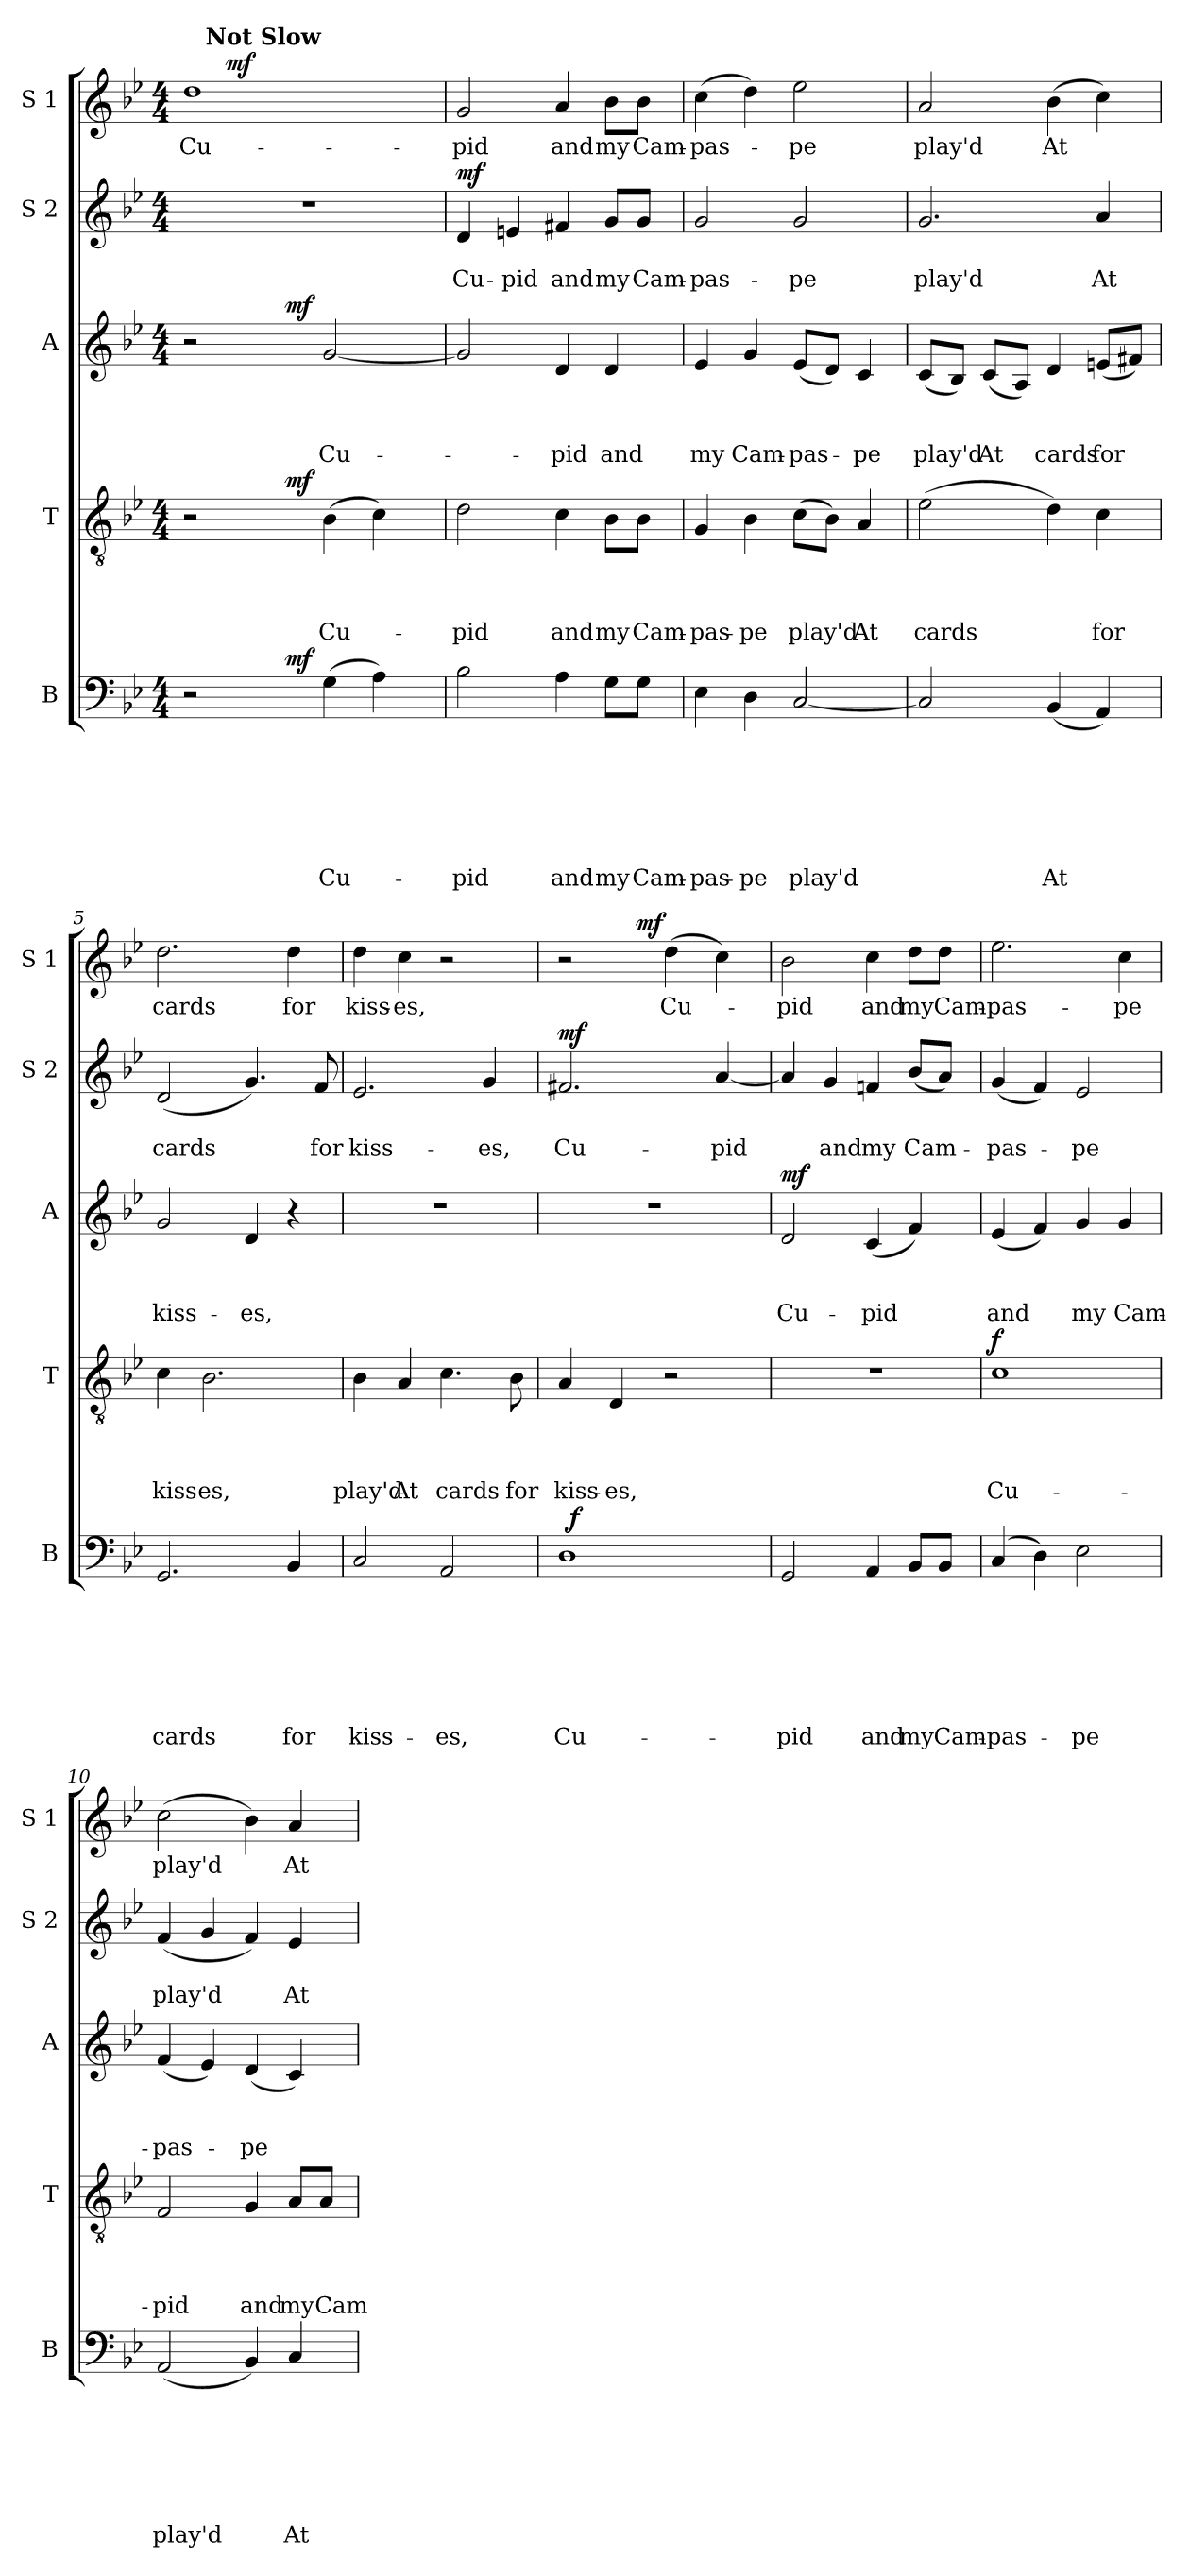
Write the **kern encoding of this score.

**kern	**text	**text	**text	**text	**text	**text	**text	**dynam	**kern	**text	**text	**text	**text	**dynam	**kern	**text	**text	**text	**dynam	**kern	**text	**text	**dynam	**kern	**text	**dynam
*part5	*part5	*part5	*part5	*part5	*part5	*part5	*part5	*part5	*part4	*part4	*part4	*part4	*part4	*part4	*part3	*part3	*part3	*part3	*part3	*part2	*part2	*part2	*part2	*part1	*part1	*part1
*staff5	*staff5	*staff5	*staff5	*staff5	*staff5	*staff5	*staff5	*staff5	*staff4	*staff4	*staff4	*staff4	*staff4	*staff4	*staff3	*staff3	*staff3	*staff3	*staff3	*staff2	*staff2	*staff2	*staff2	*staff1	*staff1	*staff1
*I"B	*	*	*	*	*	*	*	*	*I"T	*	*	*	*	*	*I"A	*	*	*	*	*I"S 2	*	*	*	*I"S 1	*	*
*I'B	*	*	*	*	*	*	*	*	*I'T	*	*	*	*	*	*I'A	*	*	*	*	*I'S 2	*	*	*	*I'S 1	*	*
*clefF4	*	*	*	*	*	*	*	*	*clefGv2	*	*	*	*	*	*clefG2	*	*	*	*	*clefG2	*	*	*	*clefG2	*	*
*k[b-e-]	*	*	*	*	*	*	*	*	*k[b-e-]	*	*	*	*	*	*k[b-e-]	*	*	*	*	*k[b-e-]	*	*	*	*k[b-e-]	*	*
*B-:	*	*	*	*	*	*	*	*	*B-:	*	*	*	*	*	*B-:	*	*	*	*	*B-:	*	*	*	*B-:	*	*
*M4/4	*	*	*	*	*	*	*	*	*M4/4	*	*	*	*	*	*M4/4	*	*	*	*	*M4/4	*	*	*	*M4/4	*	*
=1	=1	=1	=1	=1	=1	=1	=1	=1	=1	=1	=1	=1	=1	=1	=1	=1	=1	=1	=1	=1	=1	=1	=1	=1	=1	=1
!	!	!	!	!	!	!	!	!	!	!	!	!	!	!	!	!	!	!	!	!	!	!	!	!	!LO:LY:b	!
*^	*	*	*	*	*	*	*	*	*^	*	*	*	*	*	*^	*	*	*	*	*	*	*	*	*^	*	*
*	*	*	*	*	*	*	*	*	*	*	*	*	*	*	*	*	*	*	*	*	*	*	*	*	*	*	*	*^	*	*
2r	4ryy	.	.	.	.	.	.	.	.	2r	4ryy	.	.	.	.	.	2r	4ryy	.	.	.	.	1r	.	.	.	1dd	8ryy	16ryy	Cu-	.
!	!	!	!	!	!	!	!	!	!	!	!	!	!	!	!	!	!	!	!	!	!	!	!	!	!	!	!	!	!LO:TX:a:B:t=Not Slow	!	!
.	.	.	.	.	.	.	.	.	.	.	.	.	.	.	.	.	.	.	.	.	.	.	.	.	.	.	.	.	2...ryy	.	.
!	!	!	!	!	!	!	!	!	!	!	!	!	!	!	!	!	!	!	!	!	!	!	!	!	!	!	!	!	!	!	!LO:DY:a
.	.	.	.	.	.	.	.	.	.	.	.	.	.	.	.	.	.	.	.	.	.	.	.	.	.	.	.	2..ryy	.	.	mf
.	16.ryy	.	.	.	.	.	.	.	.	.	16.ryy	.	.	.	.	.	.	16.ryy	.	.	.	.	.	.	.	.	.	.	.	.	.
!	!	!	!	!	!	!	!	!	!LO:DY:a	!	!	!	!	!	!	!LO:DY:b	!	!	!	!	!	!LO:DY:a	!	!	!	!	!	!	!	!	!
.	2ryy	.	.	.	.	.	.	.	mf	.	2ryy	.	.	.	.	mf	.	2ryy	.	.	.	mf	.	.	.	.	.	.	.	.	.
!	!	!	!	!	!	!	!	!LO:LY:b	!	!	!	!	!	!	!LO:LY:b	!	!	!	!	!	!LO:LY:b	!	!	!	!	!	!	!	!	!	!
(>4G\	.	.	.	.	.	.	.	Cu-	.	(>4B-\	.	.	.	.	Cu-	.	[<2g/	.	.	.	Cu-	.	.	.	.	.	.	.	.	.	.
4A\)	.	.	.	.	.	.	.	.	.	4c\)	.	.	.	.	.	.	.	.	.	.	.	.	.	.	.	.	.	.	.	.	.
.	8ryy	.	.	.	.	.	.	.	.	.	8ryy	.	.	.	.	.	.	8ryy	.	.	.	.	.	.	.	.	.	.	.	.	.
.	32ryy	.	.	.	.	.	.	.	.	.	32ryy	.	.	.	.	.	.	32ryy	.	.	.	.	.	.	.	.	.	.	.	.	.
=2	=2	=2	=2	=2	=2	=2	=2	=2	=2	=2	=2	=2	=2	=2	=2	=2	=2	=2	=2	=2	=2	=2	=2	=2	=2	=2	=2	=2	=2	=2	=2
!	!	!	!	!	!	!	!	!LO:LY:b	!	!	!	!	!	!	!LO:LY:b	!	!	!	!	!	!	!	!	!	!LO:LY:b	!LO:DY:a	!	!	!	!LO:LY:b	!
*v	*v	*	*	*	*	*	*	*	*	*	*	*	*	*	*	*	*v	*v	*	*	*	*	*	*	*	*	*v	*v	*v	*	*
*	*	*	*	*	*	*	*	*	*v	*v	*	*	*	*	*	*	*	*	*	*	*	*	*	*	*	*	*
2B-\	.	.	.	.	.	.	-pid	.	2d\	.	.	.	-pid	.	2g/]	.	.	.	.	4d/	.	Cu-	mf	2g/	-pid	.
!	!	!	!	!	!	!	!	!	!	!	!	!	!	!	!	!	!	!	!	!	!	!LO:LY:b	!	!	!	!
.	.	.	.	.	.	.	.	.	.	.	.	.	.	.	.	.	.	.	.	4en/	.	-pid	.	.	.	.
!	!	!	!	!	!	!	!LO:LY:b	!	!	!	!	!	!LO:LY:b	!	!	!	!	!LO:LY:b	!	!	!	!LO:LY:b	!	!	!LO:LY:b	!
4A\	.	.	.	.	.	.	and	.	4c\	.	.	.	and	.	4d/	.	.	-pid	.	4f#X/	.	and	.	4a/	and	.
!	!	!	!	!	!	!	!LO:LY:b	!	!	!	!	!	!LO:LY:b	!	!	!	!	!LO:LY:b	!	!	!	!LO:LY:b	!	!	!LO:LY:b	!
8G\L	.	.	.	.	.	.	my	.	8B-\L	.	.	.	my	.	4d/	.	.	and	.	8g/L	.	my	.	8b-\L	my	.
!	!	!	!	!	!	!	!LO:LY:b	!	!	!	!	!	!LO:LY:b	!	!	!	!	!	!	!	!	!LO:LY:b	!	!	!LO:LY:b	!
8G\J	.	.	.	.	.	.	Cam-	.	8B-\J	.	.	.	Cam-	.	.	.	.	.	.	8g/J	.	Cam-	.	8b-\J	Cam-	.
=3	=3	=3	=3	=3	=3	=3	=3	=3	=3	=3	=3	=3	=3	=3	=3	=3	=3	=3	=3	=3	=3	=3	=3	=3	=3	=3
!	!	!	!	!	!	!	!LO:LY:b	!	!	!	!	!	!LO:LY:b	!	!	!	!	!LO:LY:b	!	!	!	!LO:LY:b	!	!	!LO:LY:b	!
4E-\	.	.	.	.	.	.	-pas-	.	4G/	.	.	.	-pas-	.	4e-/	.	.	my	.	2g/	.	-pas-	.	(>4cc\	-pas-	.
!	!	!	!	!	!	!	!LO:LY:b	!	!	!	!	!	!LO:LY:b	!	!	!	!	!LO:LY:b	!	!	!	!	!	!	!	!
4D\	.	.	.	.	.	.	-pe	.	4B-\	.	.	.	-pe	.	4g/	.	.	Cam-	.	.	.	.	.	4dd\)	.	.
!	!	!	!	!	!	!	!LO:LY:b	!	!	!	!	!	!LO:LY:b	!	!	!	!	!LO:LY:b	!	!	!	!LO:LY:b	!	!	!LO:LY:b	!
[<2C/	.	.	.	.	.	.	play'd	.	(>8c\L	.	.	.	play'd	.	(<8e-/L	.	.	-pas-	.	2g/	.	-pe	.	2ee-\	-pe	.
.	.	.	.	.	.	.	.	.	8B-\J)	.	.	.	.	.	8d/J)	.	.	.	.	.	.	.	.	.	.	.
!	!	!	!	!	!	!	!	!	!	!	!	!	!LO:LY:b	!	!	!	!	!LO:LY:b	!	!	!	!	!	!	!	!
.	.	.	.	.	.	.	.	.	4A/	.	.	.	At	.	4c/	.	.	-pe	.	.	.	.	.	.	.	.
=4	=4	=4	=4	=4	=4	=4	=4	=4	=4	=4	=4	=4	=4	=4	=4	=4	=4	=4	=4	=4	=4	=4	=4	=4	=4	=4
!	!	!	!	!	!	!	!	!	!	!	!	!	!LO:LY:b	!	!	!	!	!LO:LY:b	!	!	!	!LO:LY:b	!	!	!LO:LY:b	!
2C/]	.	.	.	.	.	.	.	.	(>2e-\	.	.	.	cards	.	(<8c/L	.	.	play'd	.	2.g/	.	play'd	.	2a/	play'd	.
.	.	.	.	.	.	.	.	.	.	.	.	.	.	.	8B-/J)	.	.	.	.	.	.	.	.	.	.	.
!	!	!	!	!	!	!	!	!	!	!	!	!	!	!	!	!	!	!LO:LY:b	!	!	!	!	!	!	!	!
.	.	.	.	.	.	.	.	.	.	.	.	.	.	.	(<8c/L	.	.	At	.	.	.	.	.	.	.	.
.	.	.	.	.	.	.	.	.	.	.	.	.	.	.	8A/J)	.	.	.	.	.	.	.	.	.	.	.
!	!	!	!	!	!	!	!LO:LY:b	!	!	!	!	!	!	!	!	!	!	!LO:LY:b	!	!	!	!	!	!	!LO:LY:b	!
(<4BB-/	.	.	.	.	.	.	At	.	4d\)	.	.	.	.	.	4d/	.	.	cards	.	.	.	.	.	(>4b-\	At	.
!	!	!	!	!	!	!	!	!	!	!	!	!	!LO:LY:b	!	!	!	!	!LO:LY:b	!	!	!	!LO:LY:b	!	!	!	!
4AA/)	.	.	.	.	.	.	.	.	4c\	.	.	.	for	.	(<8en/L	.	.	for	.	4a/	.	At	.	4cc\)	.	.
.	.	.	.	.	.	.	.	.	.	.	.	.	.	.	8f#X/J)	.	.	.	.	.	.	.	.	.	.	.
!!LO:PB:g=z
=5	=5	=5	=5	=5	=5	=5	=5	=5	=5	=5	=5	=5	=5	=5	=5	=5	=5	=5	=5	=5	=5	=5	=5	=5	=5	=5
!	!	!	!	!	!	!	!LO:LY:b	!	!	!	!	!	!LO:LY:b	!	!	!	!	!LO:LY:b	!	!	!	!LO:LY:b	!	!	!LO:LY:b	!
2.GG/	.	.	.	.	.	.	cards	.	4c\	.	.	.	kiss-	.	2g/	.	.	kiss-	.	(<2d/	.	cards	.	2.dd\	cards	.
!	!	!	!	!	!	!	!	!	!	!	!	!	!LO:LY:b	!	!	!	!	!	!	!	!	!	!	!	!	!
.	.	.	.	.	.	.	.	.	2.B-\	.	.	.	-es,	.	.	.	.	.	.	.	.	.	.	.	.	.
!	!	!	!	!	!	!	!	!	!	!	!	!	!	!	!	!	!	!LO:LY:b	!	!	!	!	!	!	!	!
.	.	.	.	.	.	.	.	.	.	.	.	.	.	.	4d/	.	.	-es,	.	4.g/)	.	.	.	.	.	.
!	!	!	!	!	!	!	!LO:LY:b	!	!	!	!	!	!	!	!	!	!	!	!	!	!	!	!	!	!LO:LY:b	!
4BB-/	.	.	.	.	.	.	for	.	.	.	.	.	.	.	4r	.	.	.	.	.	.	.	.	4dd\	for	.
!	!	!	!	!	!	!	!	!	!	!	!	!	!	!	!	!	!	!	!	!	!	!LO:LY:b	!	!	!	!
.	.	.	.	.	.	.	.	.	.	.	.	.	.	.	.	.	.	.	.	8f/	.	for	.	.	.	.
=6	=6	=6	=6	=6	=6	=6	=6	=6	=6	=6	=6	=6	=6	=6	=6	=6	=6	=6	=6	=6	=6	=6	=6	=6	=6	=6
!	!	!	!	!	!	!	!LO:LY:b	!	!	!	!	!	!LO:LY:b	!	!	!	!	!	!	!	!	!LO:LY:b	!	!	!LO:LY:b	!
2C/	.	.	.	.	.	.	kiss-	.	4B-\	.	.	.	play'd	.	1r	.	.	.	.	2.e-/	.	kiss-	.	4dd\	kiss-	.
!	!	!	!	!	!	!	!	!	!	!	!	!	!LO:LY:b	!	!	!	!	!	!	!	!	!	!	!	!LO:LY:b	!
.	.	.	.	.	.	.	.	.	4A/	.	.	.	At	.	.	.	.	.	.	.	.	.	.	4cc\	-es,	.
!	!	!	!	!	!	!	!LO:LY:b	!	!	!	!	!	!LO:LY:b	!	!	!	!	!	!	!	!	!	!	!	!	!
2AA/	.	.	.	.	.	.	-es,	.	4.c\	.	.	.	cards	.	.	.	.	.	.	.	.	.	.	2r	.	.
!	!	!	!	!	!	!	!	!	!	!	!	!	!	!	!	!	!	!	!	!	!	!LO:LY:b	!	!	!	!
.	.	.	.	.	.	.	.	.	.	.	.	.	.	.	.	.	.	.	.	4g/	.	-es,	.	.	.	.
!	!	!	!	!	!	!	!	!	!	!	!	!	!LO:LY:b	!	!	!	!	!	!	!	!	!	!	!	!	!
.	.	.	.	.	.	.	.	.	8B-\	.	.	.	for	.	.	.	.	.	.	.	.	.	.	.	.	.
=7	=7	=7	=7	=7	=7	=7	=7	=7	=7	=7	=7	=7	=7	=7	=7	=7	=7	=7	=7	=7	=7	=7	=7	=7	=7	=7
!	!	!	!	!	!	!	!LO:LY:b	!	!	!	!	!	!LO:LY:b	!	!	!	!	!	!	!	!	!LO:LY:b	!LO:DY:a	!	!	!
*^	*	*	*	*	*	*	*	*	*	*	*	*	*	*	*	*	*	*	*	*	*	*	*	*^	*	*
1D	32ryy	.	.	.	.	.	.	Cu-	.	4A/	.	.	.	kiss-	.	1r	.	.	.	.	2.f#X/	.	Cu-	mf	2r	4.ryy	.	.
!	!	!	!	!	!	!	!	!	!LO:DY:a	!	!	!	!	!	!	!	!	!	!	!	!	!	!	!	!	!	!	!
.	2ryy	.	.	.	.	.	.	.	f	.	.	.	.	.	.	.	.	.	.	.	.	.	.	.	.	.	.	.
!	!	!	!	!	!	!	!	!	!	!	!	!	!	!LO:LY:b	!	!	!	!	!	!	!	!	!	!	!	!	!	!
.	.	.	.	.	.	.	.	.	.	4D/	.	.	.	-es,	.	.	.	.	.	.	.	.	.	.	.	.	.	.
!	!	!	!	!	!	!	!	!	!	!	!	!	!	!	!	!	!	!	!	!	!	!	!	!	!	!	!	!LO:DY:a
.	.	.	.	.	.	.	.	.	.	.	.	.	.	.	.	.	.	.	.	.	.	.	.	.	.	2ryy	.	mf
!	!	!	!	!	!	!	!	!	!	!	!	!	!	!	!	!	!	!	!	!	!	!	!	!	!	!	!LO:LY:b	!
.	.	.	.	.	.	.	.	.	.	2r	.	.	.	.	.	.	.	.	.	.	.	.	.	.	(>4dd\	.	Cu-	.
.	4...ryy	.	.	.	.	.	.	.	.	.	.	.	.	.	.	.	.	.	.	.	.	.	.	.	.	.	.	.
!	!	!	!	!	!	!	!	!	!	!	!	!	!	!	!	!	!	!	!	!	!	!	!LO:LY:b	!	!	!	!	!
.	.	.	.	.	.	.	.	.	.	.	.	.	.	.	.	.	.	.	.	.	[<4a/	.	-pid	.	4cc\)	.	.	.
.	.	.	.	.	.	.	.	.	.	.	.	.	.	.	.	.	.	.	.	.	.	.	.	.	.	8ryy	.	.
=8	=8	=8	=8	=8	=8	=8	=8	=8	=8	=8	=8	=8	=8	=8	=8	=8	=8	=8	=8	=8	=8	=8	=8	=8	=8	=8	=8	=8
!	!	!	!	!	!	!	!	!LO:LY:b	!	!	!	!	!	!	!	!	!	!	!LO:LY:b	!LO:DY:a	!	!	!	!	!	!	!LO:LY:b	!
*v	*v	*	*	*	*	*	*	*	*	*	*	*	*	*	*	*	*	*	*	*	*	*	*	*	*v	*v	*	*
2GG/	.	.	.	.	.	.	-pid	.	1r	.	.	.	.	.	2d/	.	.	Cu-	mf	4a/]	.	.	.	2b-\	-pid	.
!	!	!	!	!	!	!	!	!	!	!	!	!	!	!	!	!	!	!	!	!	!	!LO:LY:b	!	!	!	!
.	.	.	.	.	.	.	.	.	.	.	.	.	.	.	.	.	.	.	.	4g/	.	and	.	.	.	.
!	!	!	!	!	!	!	!LO:LY:b	!	!	!	!	!	!	!	!	!	!	!LO:LY:b	!	!	!	!LO:LY:b	!	!	!LO:LY:b	!
4AA/	.	.	.	.	.	.	and	.	.	.	.	.	.	.	(<4c/	.	.	-pid	.	4fn/	.	my	.	4cc\	and	.
!	!	!	!	!	!	!	!LO:LY:b	!	!	!	!	!	!	!	!	!	!	!	!	!	!	!LO:LY:b	!	!	!LO:LY:b	!
8BB-/L	.	.	.	.	.	.	my	.	.	.	.	.	.	.	4f/)	.	.	.	.	(<8b-/L	.	Cam-	.	8dd\L	my	.
!	!	!	!	!	!	!	!LO:LY:b	!	!	!	!	!	!	!	!	!	!	!	!	!	!	!	!	!	!LO:LY:b	!
8BB-/J	.	.	.	.	.	.	Cam-	.	.	.	.	.	.	.	.	.	.	.	.	8a/J)	.	.	.	8dd\J	Cam-	.
!!LO:LB:g=z
=9	=9	=9	=9	=9	=9	=9	=9	=9	=9	=9	=9	=9	=9	=9	=9	=9	=9	=9	=9	=9	=9	=9	=9	=9	=9	=9
!	!	!	!	!	!	!	!LO:LY:b	!	!	!	!	!	!LO:LY:b	!LO:DY:a	!	!	!	!LO:LY:b	!	!	!	!LO:LY:b	!	!	!LO:LY:b	!
(4C/	.	.	.	.	.	.	-pas-	.	1c	.	.	.	Cu-	f	(<4e-/	.	.	and	.	(<4g/	.	-pas-	.	2.ee-\	-pas-	.
4D\)	.	.	.	.	.	.	.	.	.	.	.	.	.	.	4f/)	.	.	.	.	4f/)	.	.	.	.	.	.
!	!	!	!	!	!	!	!LO:LY:b	!	!	!	!	!	!	!	!	!	!	!LO:LY:b	!	!	!	!LO:LY:b	!	!	!	!
2E-\	.	.	.	.	.	.	-pe	.	.	.	.	.	.	.	4g/	.	.	my	.	2e-/	.	-pe	.	.	.	.
!	!	!	!	!	!	!	!	!	!	!	!	!	!	!	!	!	!	!LO:LY:b	!	!	!	!	!	!	!LO:LY:b	!
.	.	.	.	.	.	.	.	.	.	.	.	.	.	.	4g/	.	.	Cam-	.	.	.	.	.	4cc\	-pe	.
=10	=10	=10	=10	=10	=10	=10	=10	=10	=10	=10	=10	=10	=10	=10	=10	=10	=10	=10	=10	=10	=10	=10	=10	=10	=10	=10
!	!	!	!	!	!	!	!LO:LY:b	!	!	!	!	!	!LO:LY:b	!	!	!	!	!LO:LY:b	!	!	!	!LO:LY:b	!	!	!LO:LY:b	!
(<2AA/	.	.	.	.	.	.	play'd	.	2F/	.	.	.	-pid	.	(<4f/	.	.	-pas-	.	(<4f/	.	play'd	.	(>2cc\	play'd	.
.	.	.	.	.	.	.	.	.	.	.	.	.	.	.	4e-/)	.	.	.	.	4g/	.	.	.	.	.	.
!	!	!	!	!	!	!	!	!	!	!	!	!	!LO:LY:b	!	!	!	!	!LO:LY:b	!	!	!	!	!	!	!	!
4BB-/)	.	.	.	.	.	.	.	.	4G/	.	.	.	and	.	(<4d/	.	.	-pe	.	4f/)	.	.	.	4b-\)	.	.
!	!	!	!	!	!	!	!LO:LY:b	!	!	!	!	!	!LO:LY:b	!	!	!	!	!	!	!	!	!LO:LY:b	!	!	!LO:LY:b	!
4C/	.	.	.	.	.	.	At	.	8A/L	.	.	.	my	.	4c/)	.	.	.	.	4e-/	.	At	.	4a/	At	.
!	!	!	!	!	!	!	!	!	!	!	!	!	!LO:LY:b	!	!	!	!	!	!	!	!	!	!	!	!	!
.	.	.	.	.	.	.	.	.	8A/J	.	.	.	Cam-	.	.	.	.	.	.	.	.	.	.	.	.	.
=	=	=	=	=	=	=	=	=	=	=	=	=	=	=	=	=	=	=	=	=	=	=	=	=	=	=
*-	*-	*-	*-	*-	*-	*-	*-	*-	*-	*-	*-	*-	*-	*-	*-	*-	*-	*-	*-	*-	*-	*-	*-	*-	*-	*-
